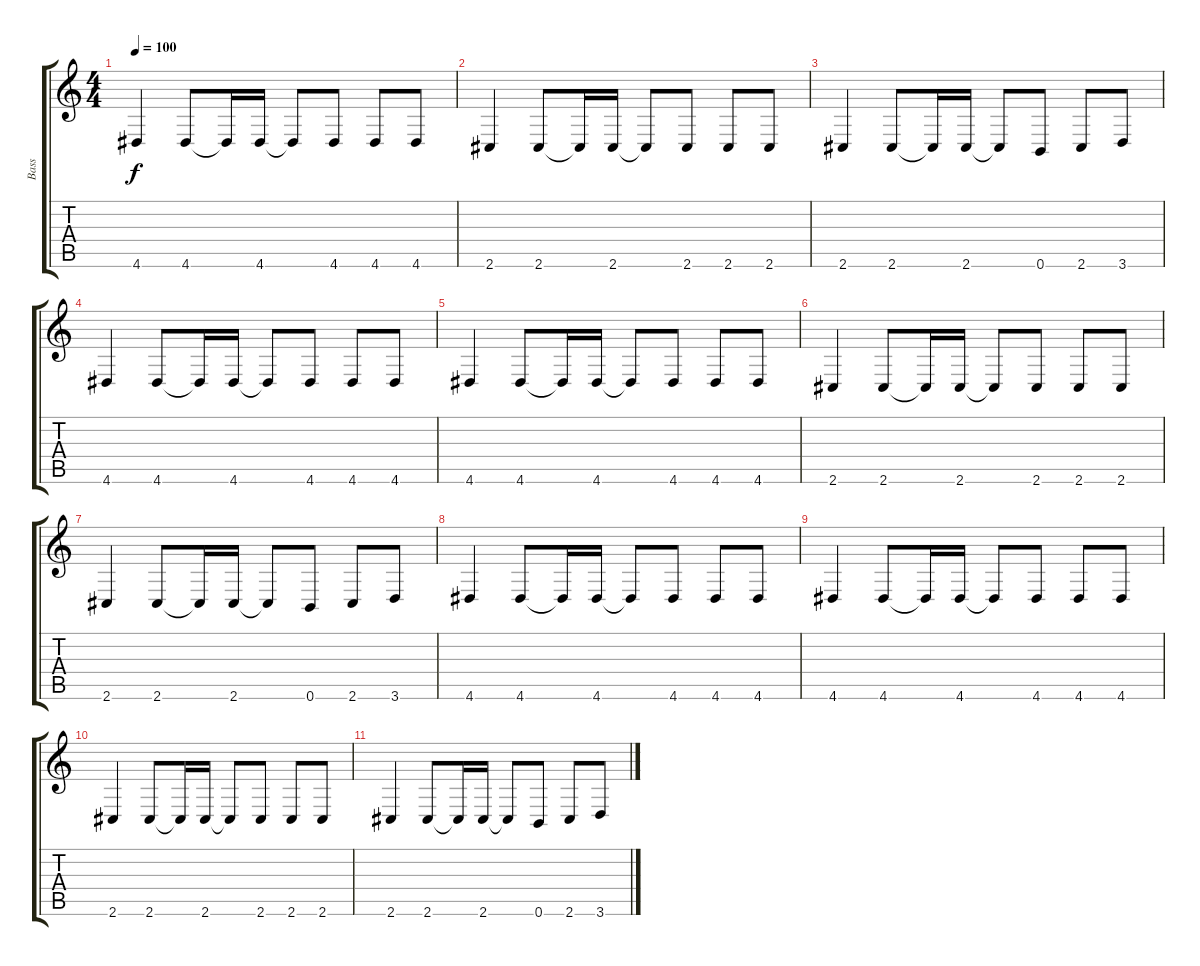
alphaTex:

\track ("Bass" "Bass") {instrument electricbassfinger}
\staff {score tabs}
\tuning (E4 B3 G3 D3 A2 B1) {hide}
\ts (4 4)
\tempo 100
\clef g2
\ks c
4.6.4{dy f} 4.6.8 4.6{t}.16 4.6.16 4.6{t}.8 4.6.8 4.6.8 4.6.8 |
2.6.4 2.6.8 2.6{t}.16 2.6.16 2.6{t}.8 2.6.8 2.6.8 2.6.8 |
2.6.4 2.6.8 2.6{t}.16 2.6.16 2.6{t}.8 0.6.8 2.6.8 3.6.8 |
4.6.4 4.6.8 4.6{t}.16 4.6.16 4.6{t}.8 4.6.8 4.6.8 4.6.8 |
4.6.4 4.6.8 4.6{t}.16 4.6.16 4.6{t}.8 4.6.8 4.6.8 4.6.8 |
2.6.4 2.6.8 2.6{t}.16 2.6.16 2.6{t}.8 2.6.8 2.6.8 2.6.8 |
2.6.4 2.6.8 2.6{t}.16 2.6.16 2.6{t}.8 0.6.8 2.6.8 3.6.8 |
4.6.4 4.6.8 4.6{t}.16 4.6.16 4.6{t}.8 4.6.8 4.6.8 4.6.8 |
4.6.4 4.6.8 4.6{t}.16 4.6.16 4.6{t}.8 4.6.8 4.6.8 4.6.8 |
2.6.4 2.6.8 2.6{t}.16 2.6.16 2.6{t}.8 2.6.8 2.6.8 2.6.8 |
2.6.4 2.6.8 2.6{t}.16 2.6.16 2.6{t}.8 0.6.8 2.6.8 3.6.8
